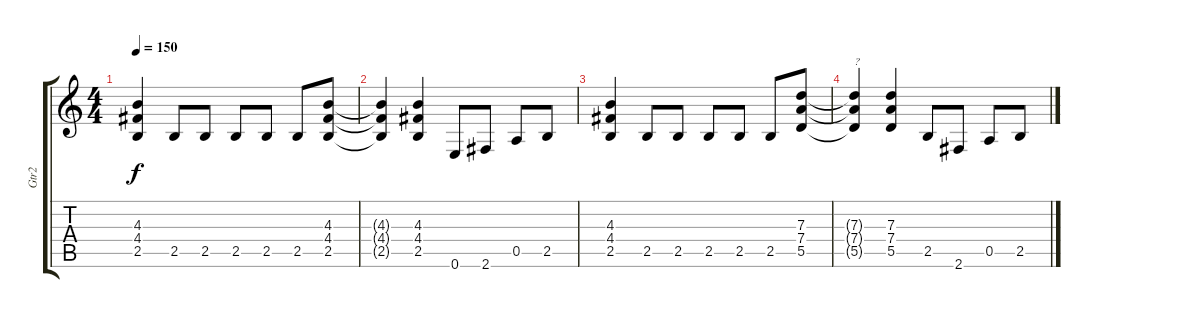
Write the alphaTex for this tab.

\track ("Gtr2" "Gtr2") {instrument overdrivenguitar}
\staff {score tabs}
\tuning (E4 B3 G3 D3 A2 E2) {hide}
\ts (4 4)
\tempo 150
\clef g2
\ks c
(4.3 4.4 2.5).4{dy f} 2.5.8 2.5.8 2.5.8 2.5.8 2.5.8 (4.3 4.4 2.5).8 |
(4.3{t} 4.4{t} 2.5{t}).4 (4.3 4.4 2.5).4 0.6.8 2.6.8 0.5.8 2.5.8 |
(4.3 4.4 2.5).4 2.5.8 2.5.8 2.5.8 2.5.8 2.5.8 (7.3 7.4 5.5).8 |
(7.3{t} 7.4{t} 5.5{t}).4{txt "?"} (7.3 7.4 5.5).4 2.5.8 2.6.8 0.5.8 2.5.8
